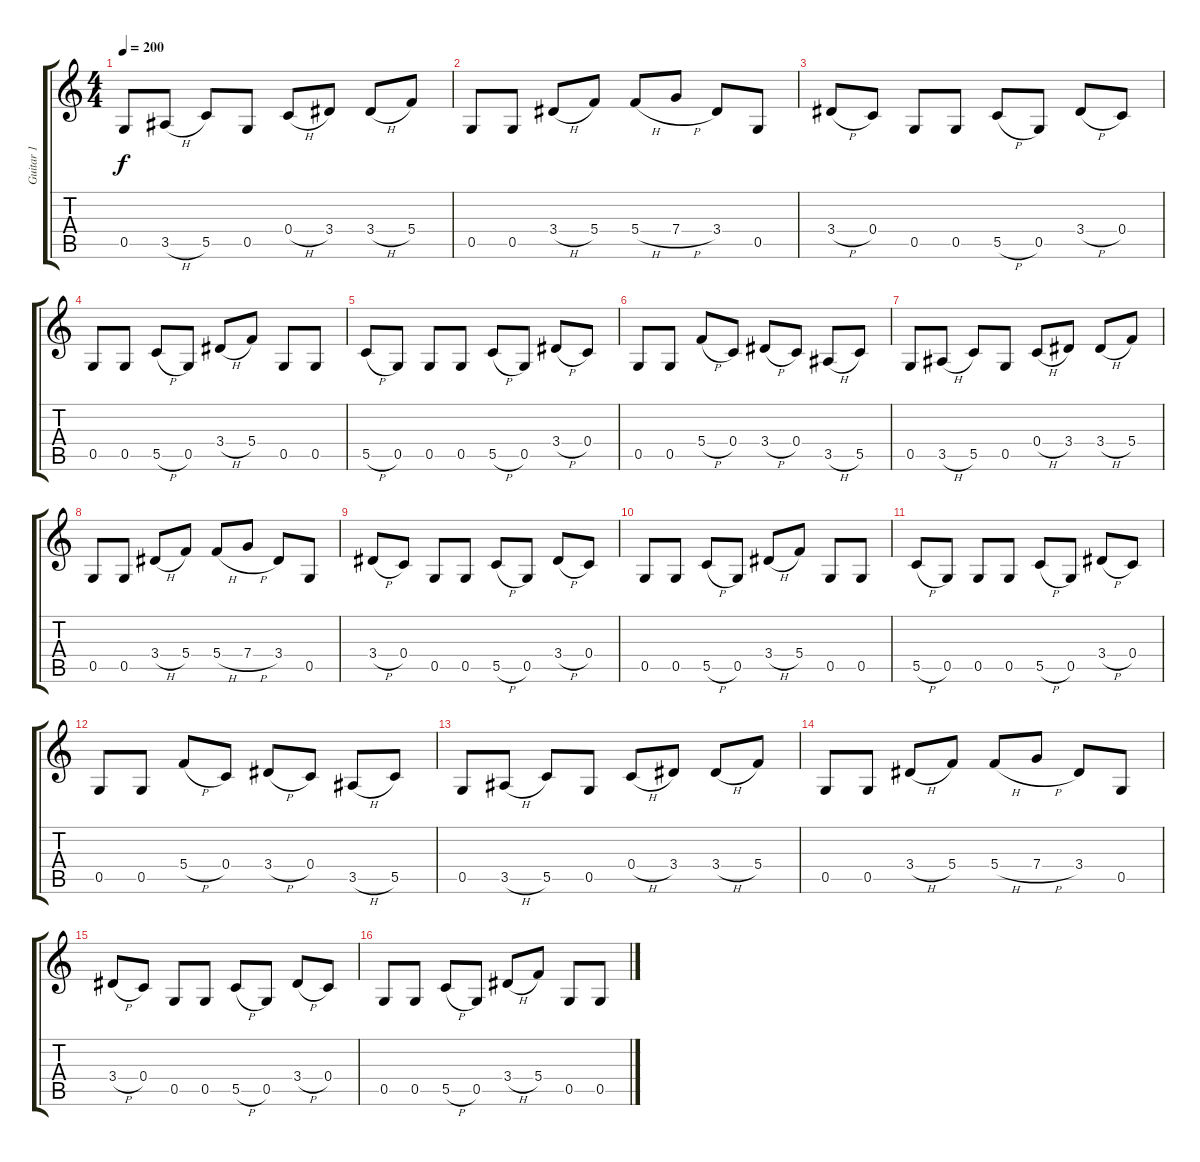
\track ("Guitar 1" "Guitar 1") {instrument distortionguitar}
\staff {score tabs}
\tuning (D4 A3 F3 C3 G2 C2) {hide}
\ts (4 4)
\tempo 200
\clef g2
\ks c
0.5.8{dy f} 3.5{h}.8 5.5.8 0.5.8 0.4{h}.8 3.4.8 3.4{h}.8 5.4.8 |
0.5.8 0.5.8 3.4{h}.8 5.4.8 5.4{h}.8 7.4{h}.8 3.4.8 0.5.8 |
3.4{h}.8 0.4.8 0.5.8 0.5.8 5.5{h}.8 0.5.8 3.4{h}.8 0.4.8 |
0.5.8 0.5.8 5.5{h}.8 0.5.8 3.4{h}.8 5.4.8 0.5.8 0.5.8 |
5.5{h}.8 0.5.8 0.5.8 0.5.8 5.5{h}.8 0.5.8 3.4{h}.8 0.4.8 |
0.5.8 0.5.8 5.4{h}.8 0.4.8 3.4{h}.8 0.4.8 3.5{h}.8 5.5.8 |
0.5.8 3.5{h}.8 5.5.8 0.5.8 0.4{h}.8 3.4.8 3.4{h}.8 5.4.8 |
0.5.8 0.5.8 3.4{h}.8 5.4.8 5.4{h}.8 7.4{h}.8 3.4.8 0.5.8 |
3.4{h}.8 0.4.8 0.5.8 0.5.8 5.5{h}.8 0.5.8 3.4{h}.8 0.4.8 |
0.5.8 0.5.8 5.5{h}.8 0.5.8 3.4{h}.8 5.4.8 0.5.8 0.5.8 |
5.5{h}.8 0.5.8 0.5.8 0.5.8 5.5{h}.8 0.5.8 3.4{h}.8 0.4.8 |
0.5.8 0.5.8 5.4{h}.8 0.4.8 3.4{h}.8 0.4.8 3.5{h}.8 5.5.8 |
0.5.8 3.5{h}.8 5.5.8 0.5.8 0.4{h}.8 3.4.8 3.4{h}.8 5.4.8 |
0.5.8 0.5.8 3.4{h}.8 5.4.8 5.4{h}.8 7.4{h}.8 3.4.8 0.5.8 |
3.4{h}.8 0.4.8 0.5.8 0.5.8 5.5{h}.8 0.5.8 3.4{h}.8 0.4.8 |
0.5.8 0.5.8 5.5{h}.8 0.5.8 3.4{h}.8 5.4.8 0.5.8 0.5.8
